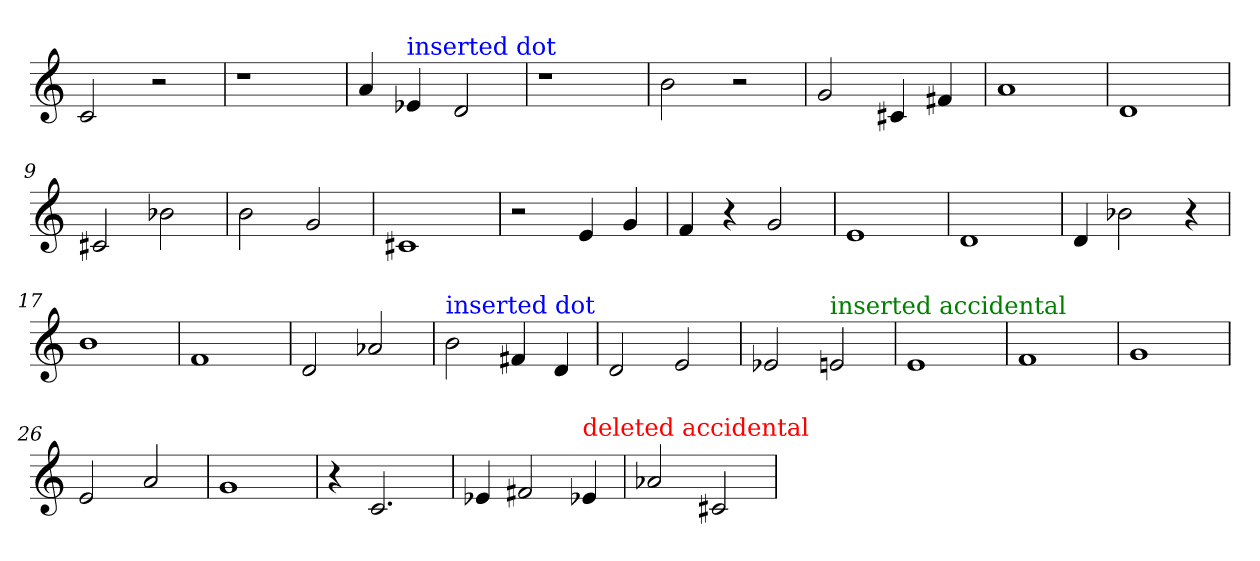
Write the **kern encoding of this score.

**kern
*part1
*staff1
=1
2c
2r
=2
1r
=3
4a
!LO:TX:color=#0000FF:t=inserted dot
4e-Xi
2d
=4
1r
=5
2b
2r
=6
2g
4c#X
4f#X
=7
1a
=8
1d
=9
2c#X
2b-X
=10
2b
2g
=11
1c#X
=12
2r
4e
4g
=13
4f
4r
2g
=14
1e
=15
1d
=16
4d
2b-X
4r
=17
1b
=18
1f
=19
2d
2a-X
=20
!LO:TX:color=#0000FF:t=inserted dot
2bi
4f#X
4d
=21
2d
2e
=22
2e-X
!LO:TX:color=#008000:t=inserted accidental
2ej
=23
1e
=24
1f
=25
1g
=26
2e
2a
=27
1g
=28
4r
2.c
=29
4e-X
2f#X
!LO:TX:color=#FF0000:t=deleted accidental
4e-XZ
=30
2a-X
2c#X
=
*-
